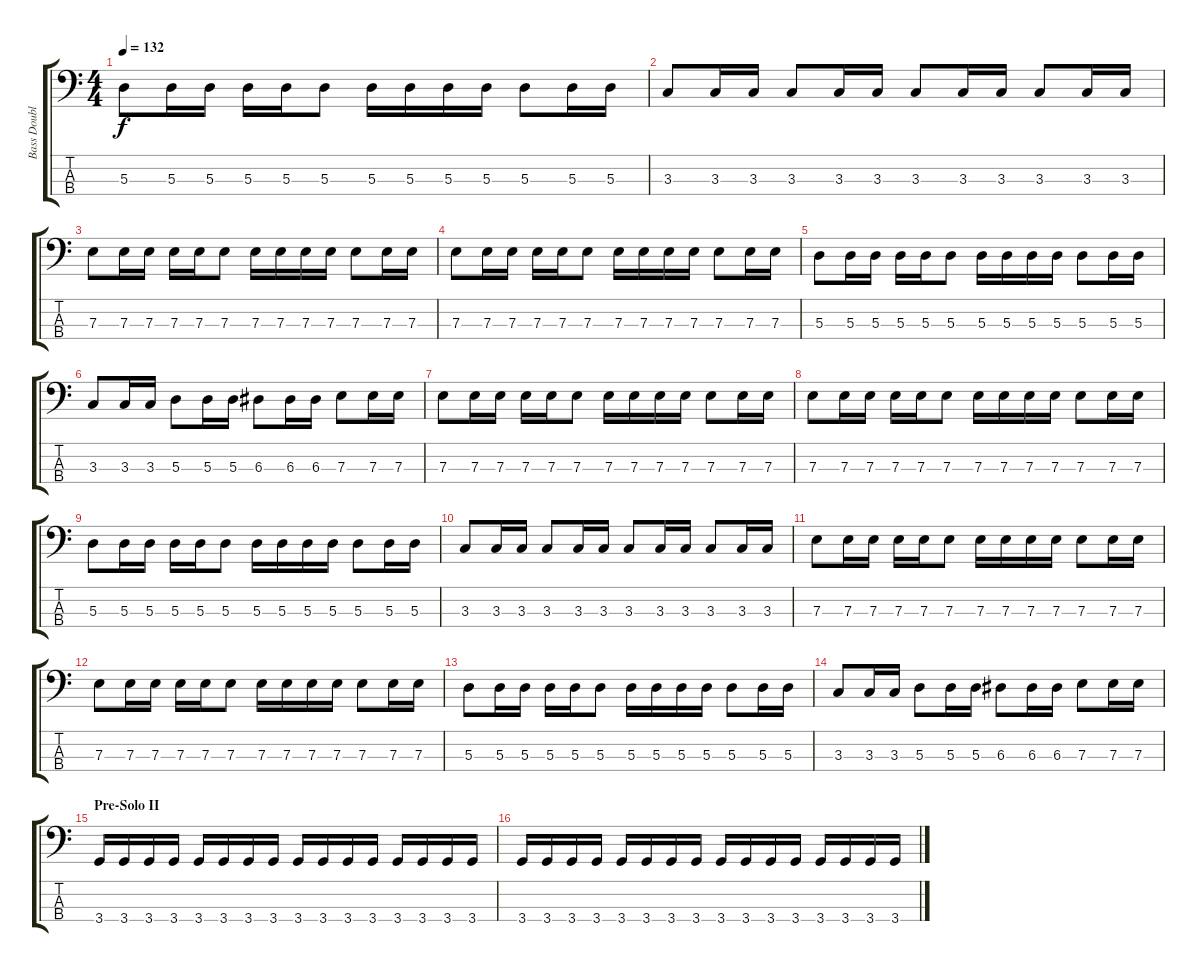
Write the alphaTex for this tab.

\track ("Bass Double" "Bass Doubl") {instrument electricbassfinger}
\staff {score tabs}
\tuning (G2 D2 A1 E1) {hide}
\ts (4 4)
\tempo 132
\clef f4
\ks c
5.3.8{dy f} 5.3.16 5.3.16 5.3.16 5.3.16 5.3.8 5.3.16 5.3.16 5.3.16 5.3.16 5.3.8 5.3.16 5.3.16 |
3.3.8 3.3.16 3.3.16 3.3.8 3.3.16 3.3.16 3.3.8 3.3.16 3.3.16 3.3.8 3.3.16 3.3.16 |
7.3.8 7.3.16 7.3.16 7.3.16 7.3.16 7.3.8 7.3.16 7.3.16 7.3.16 7.3.16 7.3.8 7.3.16 7.3.16 |
7.3.8 7.3.16 7.3.16 7.3.16 7.3.16 7.3.8 7.3.16 7.3.16 7.3.16 7.3.16 7.3.8 7.3.16 7.3.16 |
5.3.8 5.3.16 5.3.16 5.3.16 5.3.16 5.3.8 5.3.16 5.3.16 5.3.16 5.3.16 5.3.8 5.3.16 5.3.16 |
3.3.8 3.3.16 3.3.16 5.3.8 5.3.16 5.3.16 6.3.8 6.3.16 6.3.16 7.3.8 7.3.16 7.3.16 |
7.3.8 7.3.16 7.3.16 7.3.16 7.3.16 7.3.8 7.3.16 7.3.16 7.3.16 7.3.16 7.3.8 7.3.16 7.3.16 |
7.3.8 7.3.16 7.3.16 7.3.16 7.3.16 7.3.8 7.3.16 7.3.16 7.3.16 7.3.16 7.3.8 7.3.16 7.3.16 |
5.3.8 5.3.16 5.3.16 5.3.16 5.3.16 5.3.8 5.3.16 5.3.16 5.3.16 5.3.16 5.3.8 5.3.16 5.3.16 |
3.3.8 3.3.16 3.3.16 3.3.8 3.3.16 3.3.16 3.3.8 3.3.16 3.3.16 3.3.8 3.3.16 3.3.16 |
7.3.8 7.3.16 7.3.16 7.3.16 7.3.16 7.3.8 7.3.16 7.3.16 7.3.16 7.3.16 7.3.8 7.3.16 7.3.16 |
7.3.8 7.3.16 7.3.16 7.3.16 7.3.16 7.3.8 7.3.16 7.3.16 7.3.16 7.3.16 7.3.8 7.3.16 7.3.16 |
5.3.8 5.3.16 5.3.16 5.3.16 5.3.16 5.3.8 5.3.16 5.3.16 5.3.16 5.3.16 5.3.8 5.3.16 5.3.16 |
3.3.8 3.3.16 3.3.16 5.3.8 5.3.16 5.3.16 6.3.8 6.3.16 6.3.16 7.3.8 7.3.16 7.3.16 |
\section ("" "Pre-Solo II")
3.4.16 3.4.16 3.4.16 3.4.16 3.4.16 3.4.16 3.4.16 3.4.16 3.4.16 3.4.16 3.4.16 3.4.16 3.4.16 3.4.16 3.4.16 3.4.16 |
3.4.16 3.4.16 3.4.16 3.4.16 3.4.16 3.4.16 3.4.16 3.4.16 3.4.16 3.4.16 3.4.16 3.4.16 3.4.16 3.4.16 3.4.16 3.4.16
